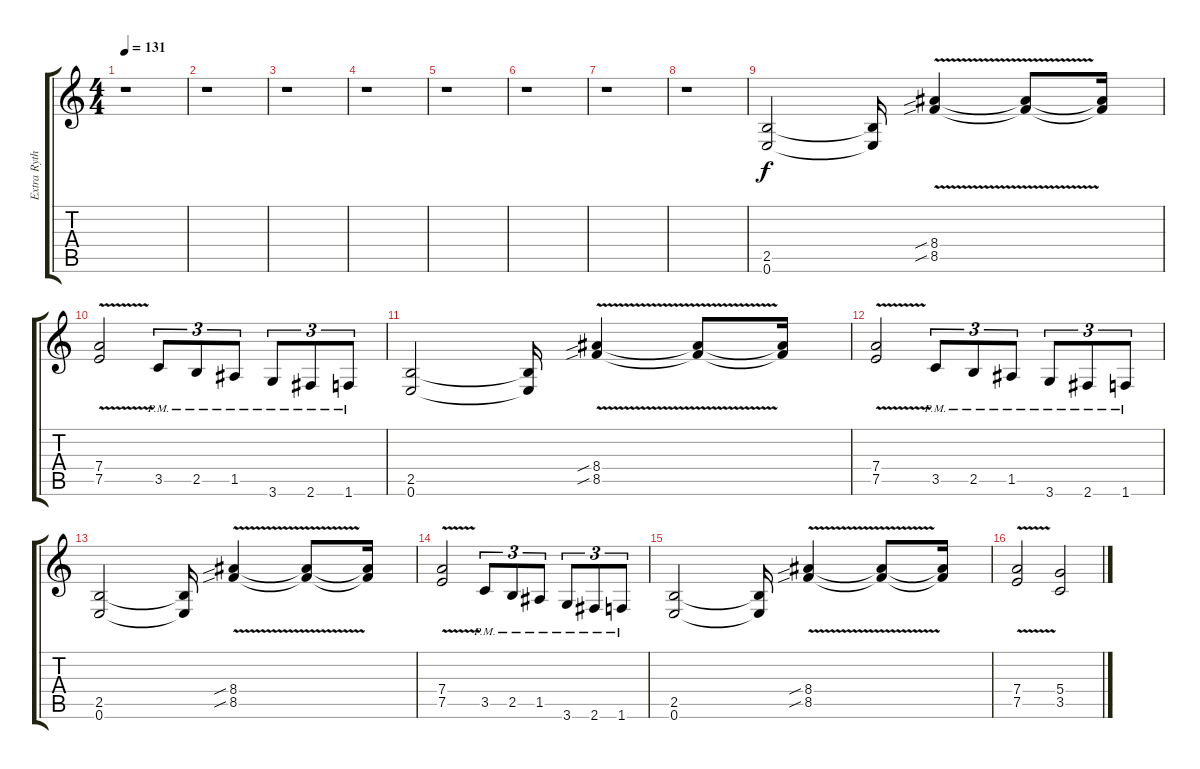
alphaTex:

\track ("Extra Rythm" "Extra Ryth") {instrument distortionguitar}
\staff {score tabs}
\tuning (E4 B3 G3 D3 A2 E2) {hide}
\ts (4 4)
\tempo 131
\clef g2
\ks c
r.1{dy f} |
r.1 |
r.1 |
r.1 |
r.1 |
r.1 |
r.1 |
r.1 |
(2.5 0.6).2 (2.5{t} 0.6{t}).16 (8.4{v sib} 8.5{v sib}).4 (8.4{t} 8.5{t}).8 (8.4{t} 8.5{t}).16 |
(7.4{v} 7.5{v}).2 3.5{pm}.8{tu (3 2)} 2.5{pm}.8{tu (3 2)} 1.5{pm}.8{tu (3 2)} 3.6{pm}.8{tu (3 2)} 2.6{pm}.8{tu (3 2)} 1.6{pm}.8{tu (3 2)} |
(2.5 0.6).2 (2.5{t} 0.6{t}).16 (8.4{v sib} 8.5{v sib}).4 (8.4{t} 8.5{t}).8 (8.4{t} 8.5{t}).16 |
(7.4{v} 7.5{v}).2 3.5{pm}.8{tu (3 2)} 2.5{pm}.8{tu (3 2)} 1.5{pm}.8{tu (3 2)} 3.6{pm}.8{tu (3 2)} 2.6{pm}.8{tu (3 2)} 1.6{pm}.8{tu (3 2)} |
(2.5 0.6).2 (2.5{t} 0.6{t}).16 (8.4{v sib} 8.5{v sib}).4 (8.4{t} 8.5{t}).8 (8.4{t} 8.5{t}).16 |
(7.4{v} 7.5{v}).2 3.5{pm}.8{tu (3 2)} 2.5{pm}.8{tu (3 2)} 1.5{pm}.8{tu (3 2)} 3.6{pm}.8{tu (3 2)} 2.6{pm}.8{tu (3 2)} 1.6{pm}.8{tu (3 2)} |
(2.5 0.6).2 (2.5{t} 0.6{t}).16 (8.4{v sib} 8.5{v sib}).4 (8.4{t} 8.5{t}).8 (8.4{t} 8.5{t}).16 |
(7.4{v} 7.5{v}).2 (5.4 3.5).2
